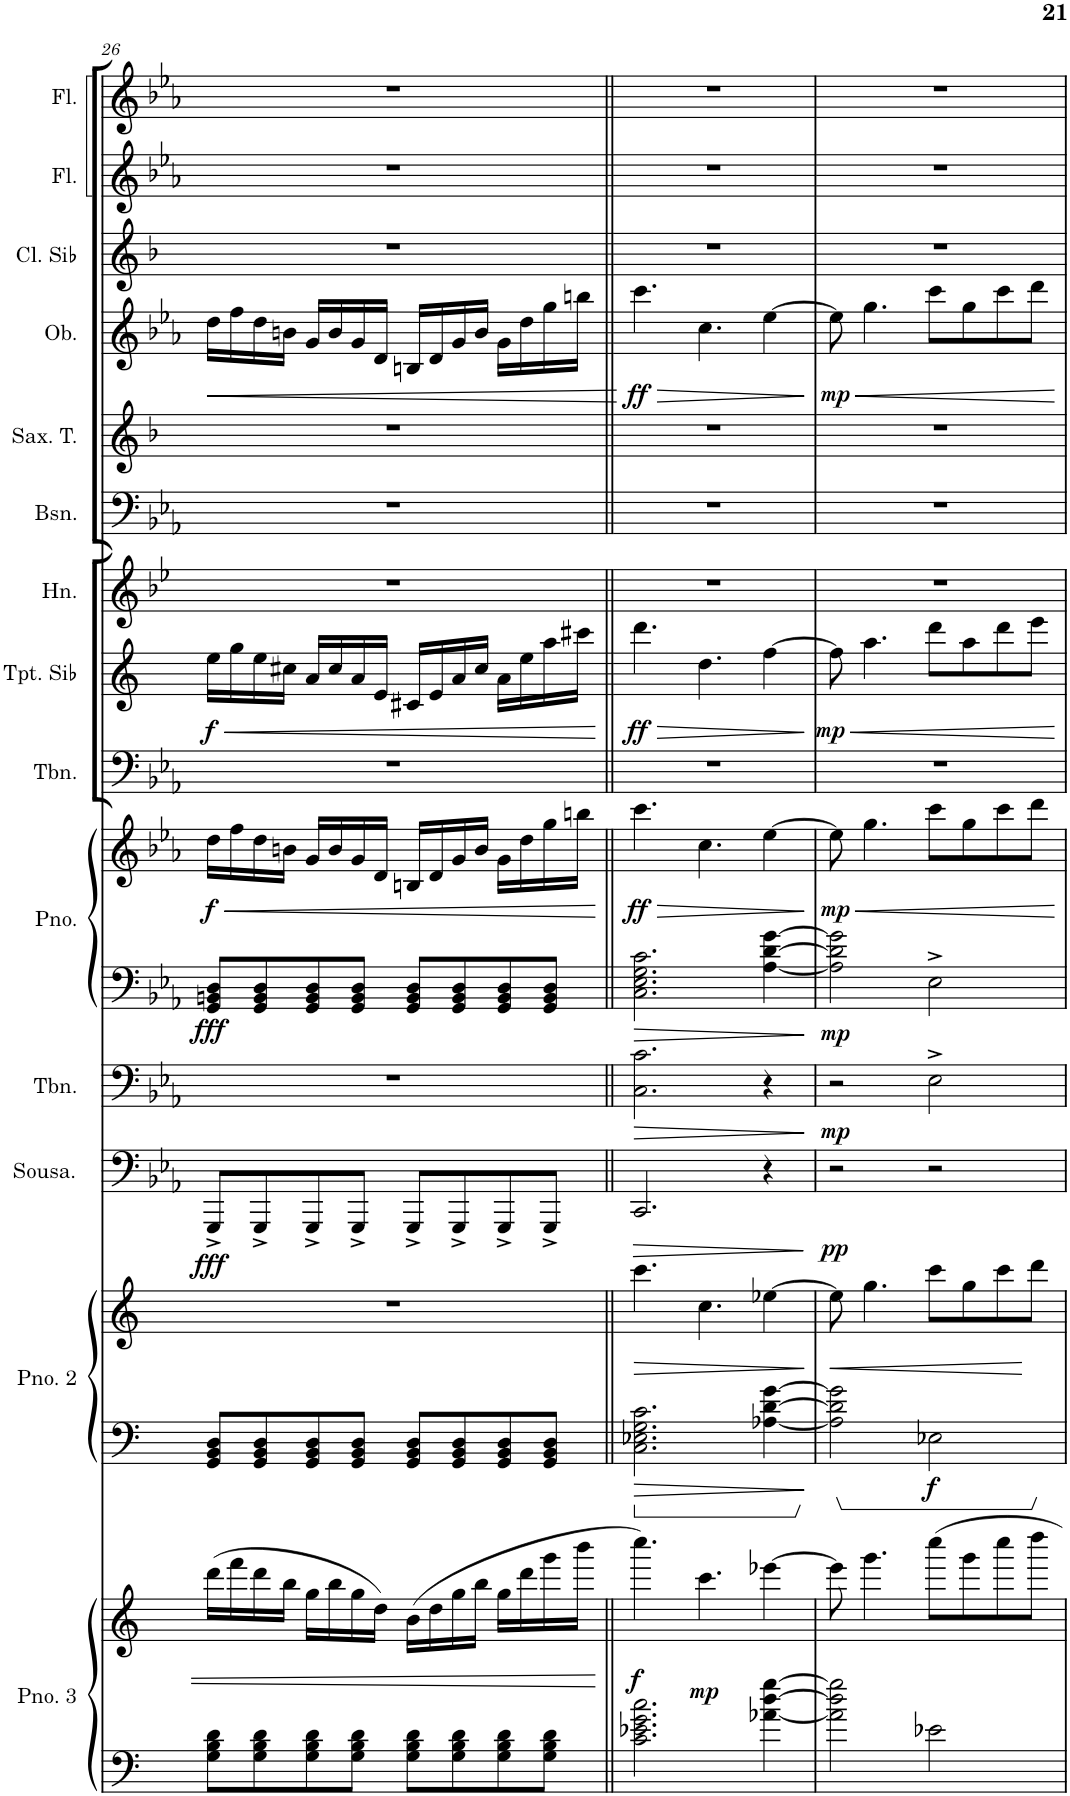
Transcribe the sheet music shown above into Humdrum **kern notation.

**kern	**kern	**dynam	**kern	**kern	**dynam	**kern	**dynam	**kern	**dynam	**kern	**kern	**dynam	**kern	**kern	**dynam	**kern	**kern	**kern	**kern	**dynam	**kern	**kern	**kern
*part14	*part14	*part14	*part13	*part13	*part13	*part12	*part12	*part11	*part11	*part10	*part10	*part10	*part9	*part8	*part8	*part7	*part6	*part5	*part4	*part4	*part3	*part2	*part1
*staff17	*staff16	*staff16/17	*staff15	*staff14	*staff14/15	*staff13	*staff13	*staff12	*staff12	*staff11	*staff10	*staff10/11	*staff9	*staff8	*staff8	*staff7	*staff6	*staff5	*staff4	*staff4	*staff3	*staff2	*staff1
*I"Piano 3	*	*	*I"Piano 2	*	*	*I"Sousafón	*	*I"Trombone	*	*I"Piano	*	*	*I"Trombón	*I"Trompeta en Sib	*	*I"Horn	*I"Bassoon	*I"Saxofón tenor	*I"Oboe	*	*I"Clarinete en Sib	*I"Flauta	*I"Flauta
*I'Pno. 3	*	*	*I'Pno. 2	*	*	*I'Sousa.	*	*I'Tbn.	*	*I'Pno.	*	*	*I'Tbn.	*I'Tpt. Sib	*	*I'Hn.	*I'Bsn.	*I'Sax. T.	*I'Ob.	*	*I'Cl. Sib	*I'Fl.	*I'Fl.
!!LO:PB:g=z
*clefF4	*clefG2	*	*clefF4	*clefG2	*	*clefF4	*	*clefF4	*	*clefF4	*clefG2	*	*clefF4	*clefG2	*	*clefG2	*clefF4	*clefG2	*clefG2	*	*clefG2	*clefG2	*clefG2
*	*	*	*	*	*	*	*	*	*	*	*	*	*	*Trd1c2	*	*Trd4c7	*	*Trd8c14	*	*	*Trd1c2	*	*
*k[]	*k[]	*	*k[]	*k[]	*	*k[b-e-a-]	*	*k[b-e-a-]	*	*k[b-e-a-]	*k[b-e-a-]	*	*k[b-e-a-]	*k[]	*	*k[b-e-]	*k[b-e-a-]	*k[b-]	*k[b-e-a-]	*	*k[b-]	*k[b-e-a-]	*k[b-e-a-]
*M4/4	*M4/4	*	*M4/4	*M4/4	*	*M4/4	*	*M4/4	*	*M4/4	*M4/4	*	*M4/4	*M4/4	*	*M4/4	*M4/4	*M4/4	*M4/4	*	*M4/4	*M4/4	*M4/4
=26	=26	=26	=26	=26	=26	=26	=26	=26	=26	=26	=26	=26	=26	=26	=26	=26	=26	=26	=26	=26	=26	=26	=26
!	!	!	!	!	!	!	!LO:DY:b	!	!	!	!	!LO:HP:b	!	!	!LO:HP:b	!	!	!	!	!LO:HP:b	!	!	!
!	!	!	!	!	!	!	!	!	!	!	!	!LO:DY:n=1:b=2	!	!	!	!	!	!	!	!	!	!	!
!	!	!	!	!	!	!	!	!	!	!	!	!LO:DY:n=2:b	!	!	!LO:DY:n=1:b	!	!	!	!	!	!	!	!
8G\ 8B\ 8d\L	(16ddd\LL	.	8GG/ 8BB/ 8D/L	1r	.	8GGG^/L	fff	1r	.	8GG/ 8BBn/ 8D/L	16dd\LL	< fff f	1r	16ee\LL	< f	1r	1r	1r	16dd\LL	<	1r	1r	1r
.	16fff\	.	.	.	.	.	.	.	.	.	16ff\	.	.	16gg\	.	.	.	.	16ff\	.	.	.	.
8G\ 8B\ 8d\	16ddd\	.	8GG/ 8BB/ 8D/	.	.	8GGG^/	.	.	.	8GG/ 8BB/ 8D/	16dd\	.	.	16ee\	.	.	.	.	16dd\	.	.	.	.
.	16bb\JJ	.	.	.	.	.	.	.	.	.	16bn\JJ	.	.	16cc#X\JJ	.	.	.	.	16bn\JJ	.	.	.	.
8G\ 8B\ 8d\	16gg\LL	.	8GG/ 8BB/ 8D/	.	.	8GGG^/	.	.	.	8GG/ 8BB/ 8D/	16g/LL	.	.	16a/LL	.	.	.	.	16g/LL	.	.	.	.
.	16bb\	.	.	.	.	.	.	.	.	.	16b/	.	.	16cc#/	.	.	.	.	16b/	.	.	.	.
8G\ 8B\ 8d\J	16gg\	.	8GG/ 8BB/ 8D/J	.	.	8GGG^/J	.	.	.	8GG/ 8BB/ 8D/J	16g/	.	.	16a/	.	.	.	.	16g/	.	.	.	.
.	16dd\JJ)	.	.	.	.	.	.	.	.	.	16d/JJ	.	.	16e/JJ	.	.	.	.	16d/JJ	.	.	.	.
8G\ 8B\ 8d\L	(16b\LL	.	8GG/ 8BB/ 8D/L	.	.	8GGG^/L	.	.	.	8GG/ 8BB/ 8D/L	16Bn/LL	.	.	16c#X/LL	.	.	.	.	16Bn/LL	.	.	.	.
.	16dd\	.	.	.	.	.	.	.	.	.	16d/	.	.	16e/	.	.	.	.	16d/	.	.	.	.
8G\ 8B\ 8d\	16gg\	.	8GG/ 8BB/ 8D/	.	.	8GGG^/	.	.	.	8GG/ 8BB/ 8D/	16g/	.	.	16a/	.	.	.	.	16g/	.	.	.	.
.	16bb\JJ	.	.	.	.	.	.	.	.	.	16b/JJ	.	.	16cc#/JJ	.	.	.	.	16b/JJ	.	.	.	.
8G\ 8B\ 8d\	16gg\LL	.	8GG/ 8BB/ 8D/	.	.	8GGG^/	.	.	.	8GG/ 8BB/ 8D/	16g\LL	.	.	16a\LL	.	.	.	.	16g\LL	.	.	.	.
.	16ddd\	.	.	.	.	.	.	.	.	.	16dd\	.	.	16ee\	.	.	.	.	16dd\	.	.	.	.
8G\ 8B\ 8d\J	16ggg\	.	8GG/ 8BB/ 8D/J	.	.	8GGG^/J	.	.	.	8GG/ 8BB/ 8D/J	16gg\	.	.	16aa\	.	.	.	.	16gg\	.	.	.	.
.	16bbb\JJ	.	.	.	.	.	.	.	.	.	16bbn\JJ	.	.	16ccc#X\JJ	.	.	.	.	16bbn\JJ	.	.	.	.
.	.	.	.	.	.	.	.	.	.	.	.	[	.	.	[	.	.	.	.	[	.	.	.
=27||	=27||	=27||	=27||	=27||	=27||	=27||	=27||	=27||	=27||	=27||	=27||	=27||	=27||	=27||	=27||	=27||	=27||	=27||	=27||	=27||	=27||	=27||	=27||
!	!	!LO:DY:b	!	!	!LO:HP:b	!	!LO:HP:b	!	!LO:HP:b	!	!	!LO:HP:b	!	!	!LO:HP:b	!	!	!	!	!LO:HP:b	!	!	!
!	!	!	!	!	!	!	!	!	!	!	!	!LO:DY:n=1:b	!	!	!LO:DY:n=1:b	!	!	!	!	!LO:DY:n=1:b	!	!	!
2.c\ 2.e-X\ 2.g\ 2.cc\	4.cccc\)	f	2.C\ 2.E-X\ 2.G\ 2.c\	4.ccc\	>	2.CC/	>	2.C\ 2.c\	>	2.C\ 2.E-\ 2.G\ 2.c\	4.ccc\	> ff	1r	4.ddd\	> ff	1r	1r	1r	4.ccc\	> ff	1r	1r	1r
!	!	!LO:DY:b	!	!	!	!	!	!	!	!	!	!	!	!	!	!	!	!	!	!	!	!	!
.	4.ccc\	mp	.	4.cc\	.	.	.	.	.	.	4.cc\	.	.	4.dd\	.	.	.	.	4.cc\	.	.	.	.
[4a-X\ [4dd\ [4gg\	[4eee-X\	.	[4A-X\ [4d\ [4g\	[4ee-X\	.	4r	.	4r	.	[4A-\ [4d\ [4g\	[4ee-\	.	.	[4ff\	.	.	.	.	[4ee-\	.	.	.	.
.	.	.	.	.	]	.	]	.	]	.	.	]	.	.	]	.	.	.	.	]	.	.	.
=28	=28	=28	=28	=28	=28	=28	=28	=28	=28	=28	=28	=28	=28	=28	=28	=28	=28	=28	=28	=28	=28	=28	=28
!	!	!	!	!	!LO:HP:b	!	!LO:DY:b	!	!LO:DY:b	!	!	!LO:HP:b	!	!	!LO:HP:b	!	!	!	!	!LO:HP:b	!	!	!
!	!	!	!	!	!	!	!	!	!	!	!	!LO:DY:n=1:b=2	!	!	!	!	!	!	!	!	!	!	!
!	!	!	!	!	!	!	!	!	!	!	!	!LO:DY:n=2:b	!	!	!LO:DY:n=1:b	!	!	!	!	!LO:DY:n=1:b	!	!	!
2a-\] 2dd\] 2gg\]	8eee-\]	.	2A-\] 2d\] 2g\]	8ee-\]	<	2r	pp	2r	mp	2A-\] 2d\] 2g\]	8ee-\]	< mp mp	1r	8ff\]	< mp	1r	1r	1r	8ee-\]	< mp	1r	1r	1r
.	4.ggg\	.	.	4.gg\	.	.	.	.	.	.	4.gg\	.	.	4.aa\	.	.	.	.	4.gg\	.	.	.	.
!	!	!	!	!	!LO:DY:b=2	!	!	!	!	!	!	!	!	!	!	!	!	!	!	!	!	!	!
2e-X\	8cccc\L	.	2E-X\	8ccc\L	f	2r	.	2E-^\	.	2E-^\	8ccc\L	.	.	8ddd\L	.	.	.	.	8ccc\L	.	.	.	.
.	8ggg\	.	.	8gg\	.	.	.	.	.	.	8gg\	.	.	8aa\	.	.	.	.	8gg\	.	.	.	.
.	8cccc\	.	.	8ccc\	.	.	.	.	.	.	8ccc\	.	.	8ddd\	.	.	.	.	8ccc\	.	.	.	.
.	8dddd\J	.	.	8ddd\J	.	.	.	.	.	.	8ddd\J	.	.	8eee\J	.	.	.	.	8ddd\J	.	.	.	.
.	.	.	.	.	[	.	.	.	.	.	.	[	.	.	[	.	.	.	.	[	.	.	.
=	=	=	=	=	=	=	=	=	=	=	=	=	=	=	=	=	=	=	=	=	=	=	=
*-	*-	*-	*-	*-	*-	*-	*-	*-	*-	*-	*-	*-	*-	*-	*-	*-	*-	*-	*-	*-	*-	*-	*-
